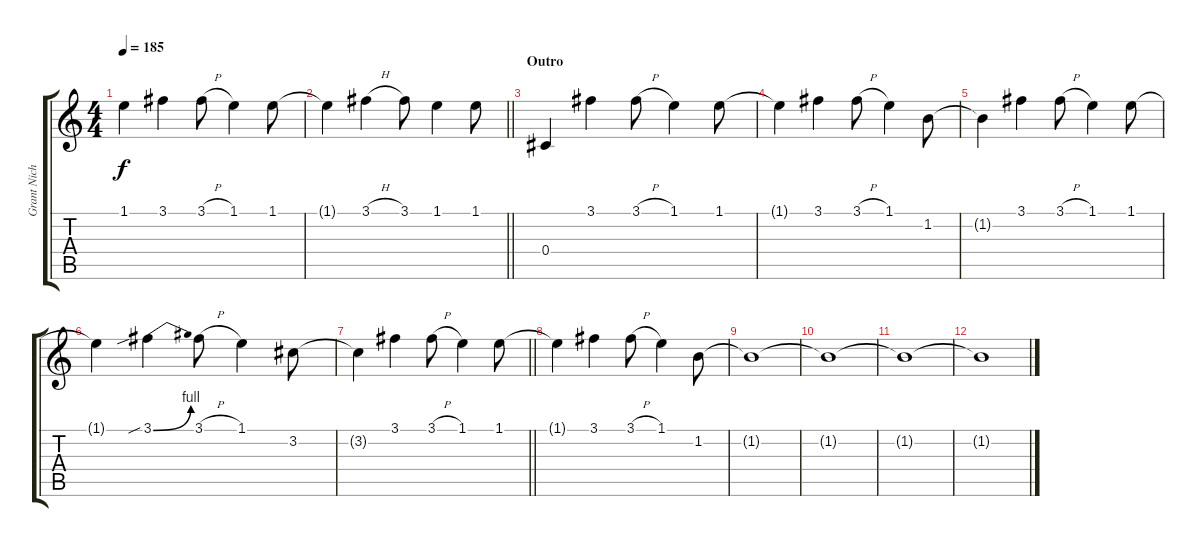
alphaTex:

\track ("Grant Nicholas(Lead Guitar)" "Grant Nich") {instrument distortionguitar}
\staff {score tabs}
\tuning (Eb4 Bb3 Gb3 Db3 Ab2 Eb2) {hide}
\ts (4 4)
\tempo 185
\clef g2
\ks c
1.1{t}.4{dy f} 3.1.4 3.1{h}.8 1.1.4 1.1.8 |
\barLineRight lightlight
1.1{t}.4{volume 16} 3.1{h}.4 3.1.8 1.1.4 1.1.8 |
\section ("" "Outro")
0.4.4 3.1.4 3.1{h}.8 1.1.4 1.1.8 |
1.1{t}.4 3.1.4 3.1{h}.8 1.1.4 1.2.8 |
1.2{t}.4 3.1.4 3.1{h}.8 1.1.4 1.1.8 |
1.1{t}.4 3.1{be (bend 0 0 60 4) sib}.4 3.1{h}.8 1.1.4 3.2.8 |
\barLineRight lightlight
3.2{t}.4 3.1.4 3.1{h}.8 1.1.4 1.1.8 |
1.1{t}.4 3.1.4 3.1{h}.8 1.1.4 1.2.8 |
1.2{t}.1 |
1.2{t}.1 |
1.2{t}.1 |
1.2{t}.1
